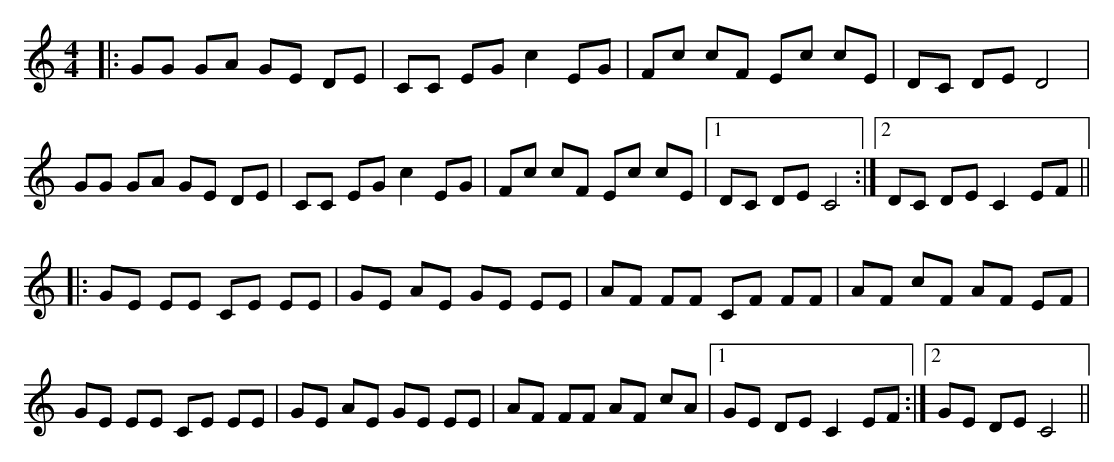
X:1
M:4/4
K:C
|:GG GA GE DE|CC EG c2 EG|Fc cF Ec cE|DC DE D4|
GG GA GE DE|CC EG c2 EG|Fc cF Ec cE|1 DC DE C4:|2 DC DE C2 EF||
|:GE EE CE EE|GE AE GE EE|AF FF CF FF|AF cF AF EF|
GE EE CE EE|GE AE GE EE|AF FF AF cA|1 GE DE C2 EF:|2 GE DE C4||
